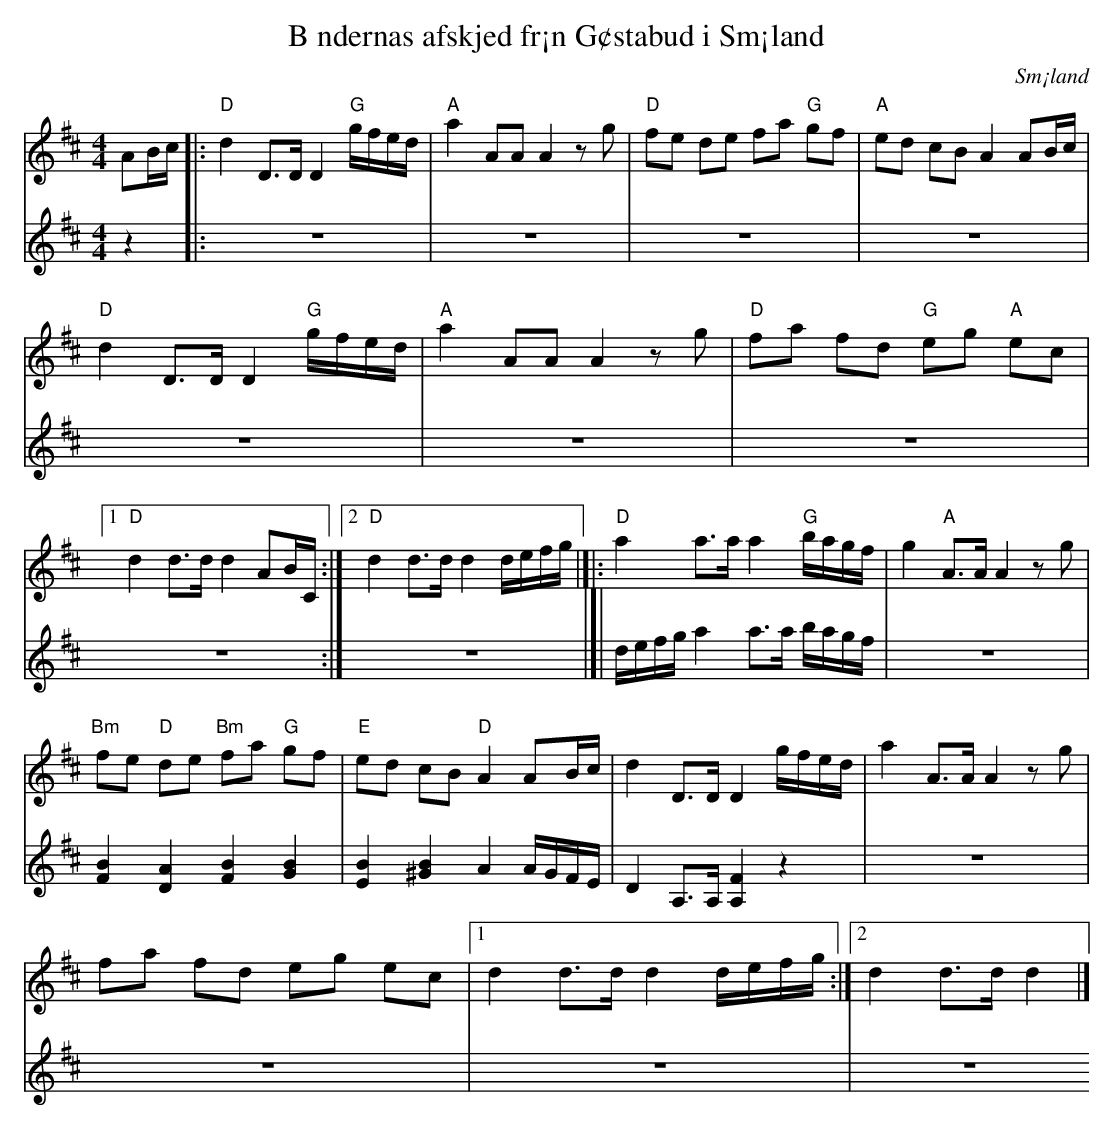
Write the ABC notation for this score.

X:1
T:B ndernas afskjed fr¡n G¢stabud i Sm¡land
O:Sm¡land
M:4/4
L:1/16
K:D
[V:1]A2Bc|:"D" d4 D3D D4 "G" gfed|"A" a4 A2A2 A4 z2g2|"D" f2e2 d2e2 f2a2 "G" g2f2|"A" e2d2 c2B2 A4 A2Bc|
[V:2]z4  |:z16                   |z16                |z16                        |z16                  |
[V:1]"D" d4 D3D D4 "G" gfed|"A" a4 A2A2 A4 z2g2|"D" f2a2 f2d2 "G" e2g2 "A" e2c2|
[V:2]z16                   |z16                |z16                            |
[V:1][1 "D" d4d3d d4 A2BC:|[2 "D" d4 d3d d4 defg|]|:"D" a4 a3a a4 "G" bagf|g4 "A" A3A A4 z2g2|
[V:2]z16                 :|z16                  |]|defg a4 a3a bagf       |z16               |
[V:1]"Bm" f2e2 "D" d2e2 "Bm" f2a2 "G" g2f2|"E" e2d2 c2B2 "D" A4 A2Bc|d4 D3D D4 gfed      |a4 A3A A4 z2g2|
[V:2][F4 B4][D4 A4][F4 B4][G4 B4]         |[E4 B4][^G4 B4] A4 AGFE  |D4 A,3A, [A,4 F4] z4|z16|
[V:1]f2a2 f2d2 e2g2 e2c2|[1 d4 d3d d4 defg:|[2 d4 d3d d4|]
[V:2]z16                |z16               |z16         |]
